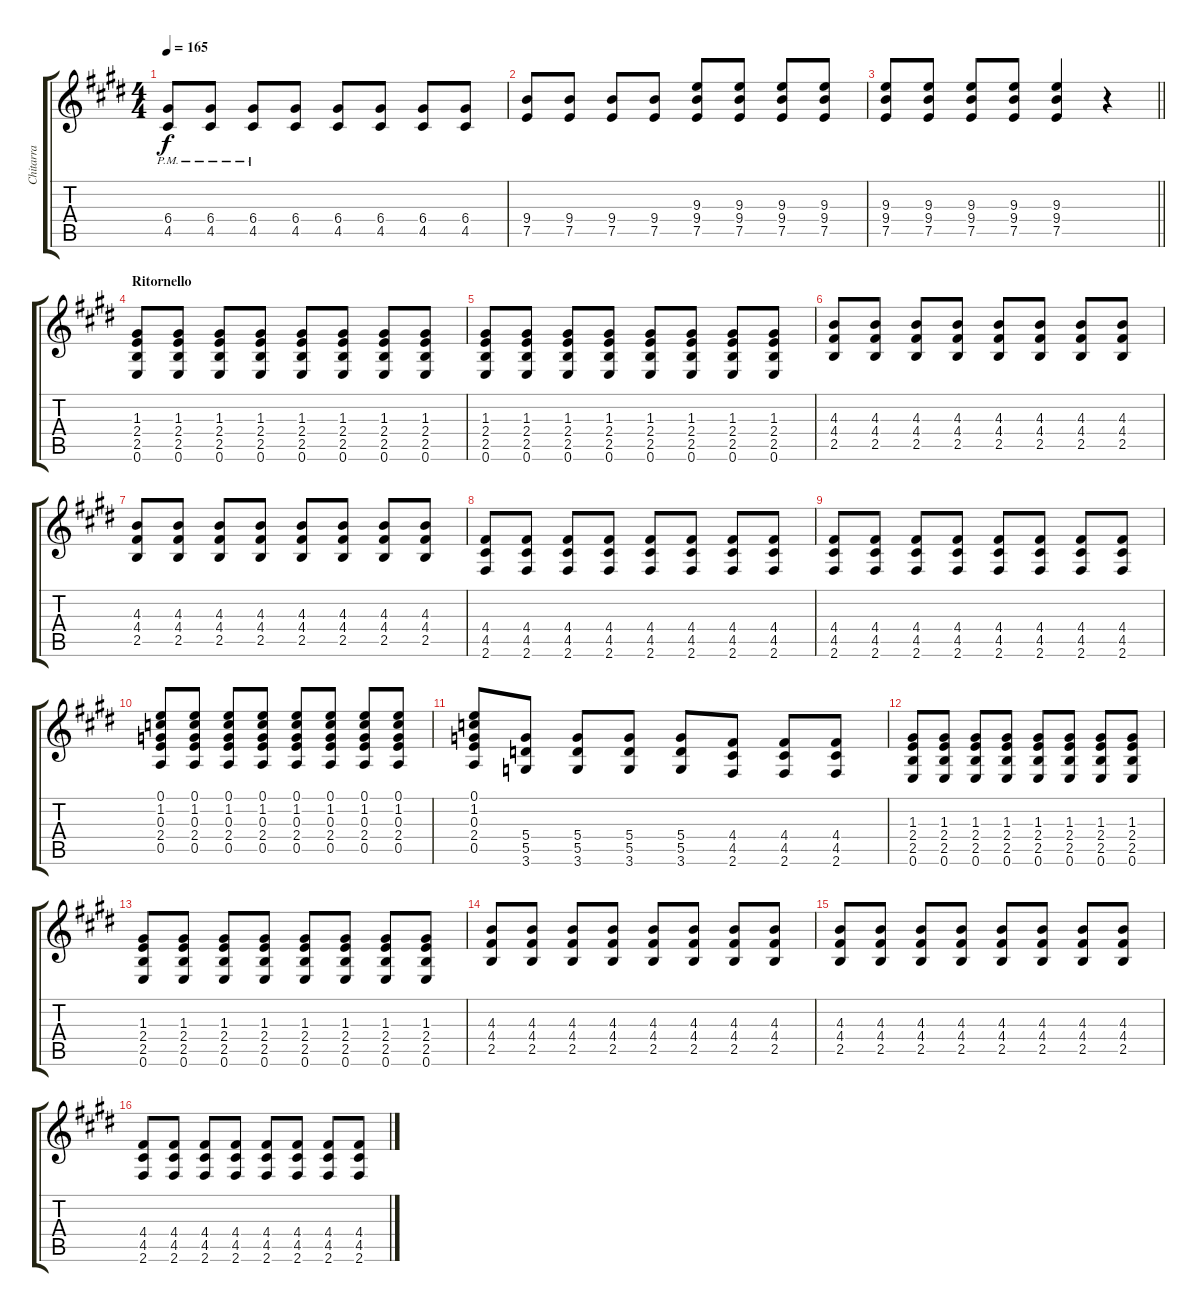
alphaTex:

\track ("Chitarra" "Chitarra") {instrument overdrivenguitar}
\staff {score tabs}
\tuning (E4 B3 G3 D3 A2 E2) {hide}
\ts (4 4)
\tempo 165
\clef g2
\ks e
(6.4{pm} 4.5).8{dy f} (6.4{pm} 4.5).8 (6.4{pm} 4.5).8 (6.4 4.5).8 (6.4 4.5).8 (6.4 4.5).8 (6.4 4.5).8 (6.4 4.5).8 |
(9.4 7.5).8{volume 11} (9.4 7.5).8 (9.4 7.5).8 (9.4 7.5).8 (9.3 9.4 7.5).8 (9.3 9.4 7.5).8 (9.3 9.4 7.5).8 (9.3 9.4 7.5).8 |
\barLineRight lightlight
(9.3 9.4 7.5).8 (9.3 9.4 7.5).8 (9.3 9.4 7.5).8 (9.3 9.4 7.5).8 (9.3 9.4 7.5).4 r.4 |
\section ("" "Ritornello")
(1.3 2.4 2.5 0.6).8 (1.3 2.4 2.5 0.6).8 (1.3 2.4 2.5 0.6).8 (1.3 2.4 2.5 0.6).8 (1.3 2.4 2.5 0.6).8 (1.3 2.4 2.5 0.6).8 (1.3 2.4 2.5 0.6).8 (1.3 2.4 2.5 0.6).8 |
(1.3 2.4 2.5 0.6).8 (1.3 2.4 2.5 0.6).8 (1.3 2.4 2.5 0.6).8 (1.3 2.4 2.5 0.6).8 (1.3 2.4 2.5 0.6).8 (1.3 2.4 2.5 0.6).8 (1.3 2.4 2.5 0.6).8 (1.3 2.4 2.5 0.6).8 |
(4.3 4.4 2.5).8 (4.3 4.4 2.5).8 (4.3 4.4 2.5).8 (4.3 4.4 2.5).8 (4.3 4.4 2.5).8 (4.3 4.4 2.5).8 (4.3 4.4 2.5).8 (4.3 4.4 2.5).8 |
(4.3 4.4 2.5).8 (4.3 4.4 2.5).8 (4.3 4.4 2.5).8 (4.3 4.4 2.5).8 (4.3 4.4 2.5).8 (4.3 4.4 2.5).8 (4.3 4.4 2.5).8 (4.3 4.4 2.5).8 |
(4.4 4.5 2.6).8 (4.4 4.5 2.6).8 (4.4 4.5 2.6).8 (4.4 4.5 2.6).8 (4.4 4.5 2.6).8 (4.4 4.5 2.6).8 (4.4 4.5 2.6).8 (4.4 4.5 2.6).8 |
(4.4 4.5 2.6).8 (4.4 4.5 2.6).8 (4.4 4.5 2.6).8 (4.4 4.5 2.6).8 (4.4 4.5 2.6).8 (4.4 4.5 2.6).8 (4.4 4.5 2.6).8 (4.4 4.5 2.6).8 |
(0.1 1.2 0.3 2.4 0.5).8 (0.1 1.2 0.3 2.4 0.5).8 (0.1 1.2 0.3 2.4 0.5).8 (0.1 1.2 0.3 2.4 0.5).8 (0.1 1.2 0.3 2.4 0.5).8 (0.1 1.2 0.3 2.4 0.5).8 (0.1 1.2 0.3 2.4 0.5).8 (0.1 1.2 0.3 2.4 0.5).8 |
(0.1 1.2 0.3 2.4 0.5).8 (5.4 5.5 3.6).8 (5.4 5.5 3.6).8 (5.4 5.5 3.6).8 (5.4 5.5 3.6).8 (4.4 4.5 2.6).8 (4.4 4.5 2.6).8 (4.4 4.5 2.6).8 |
(1.3 2.4 2.5 0.6).8 (1.3 2.4 2.5 0.6).8 (1.3 2.4 2.5 0.6).8 (1.3 2.4 2.5 0.6).8 (1.3 2.4 2.5 0.6).8 (1.3 2.4 2.5 0.6).8 (1.3 2.4 2.5 0.6).8 (1.3 2.4 2.5 0.6).8 |
(1.3 2.4 2.5 0.6).8 (1.3 2.4 2.5 0.6).8 (1.3 2.4 2.5 0.6).8 (1.3 2.4 2.5 0.6).8 (1.3 2.4 2.5 0.6).8 (1.3 2.4 2.5 0.6).8 (1.3 2.4 2.5 0.6).8 (1.3 2.4 2.5 0.6).8 |
(4.3 4.4 2.5).8 (4.3 4.4 2.5).8 (4.3 4.4 2.5).8 (4.3 4.4 2.5).8 (4.3 4.4 2.5).8 (4.3 4.4 2.5).8 (4.3 4.4 2.5).8 (4.3 4.4 2.5).8 |
(4.3 4.4 2.5).8 (4.3 4.4 2.5).8 (4.3 4.4 2.5).8 (4.3 4.4 2.5).8 (4.3 4.4 2.5).8 (4.3 4.4 2.5).8 (4.3 4.4 2.5).8 (4.3 4.4 2.5).8 |
(4.4 4.5 2.6).8 (4.4 4.5 2.6).8 (4.4 4.5 2.6).8 (4.4 4.5 2.6).8 (4.4 4.5 2.6).8 (4.4 4.5 2.6).8 (4.4 4.5 2.6).8 (4.4 4.5 2.6).8
